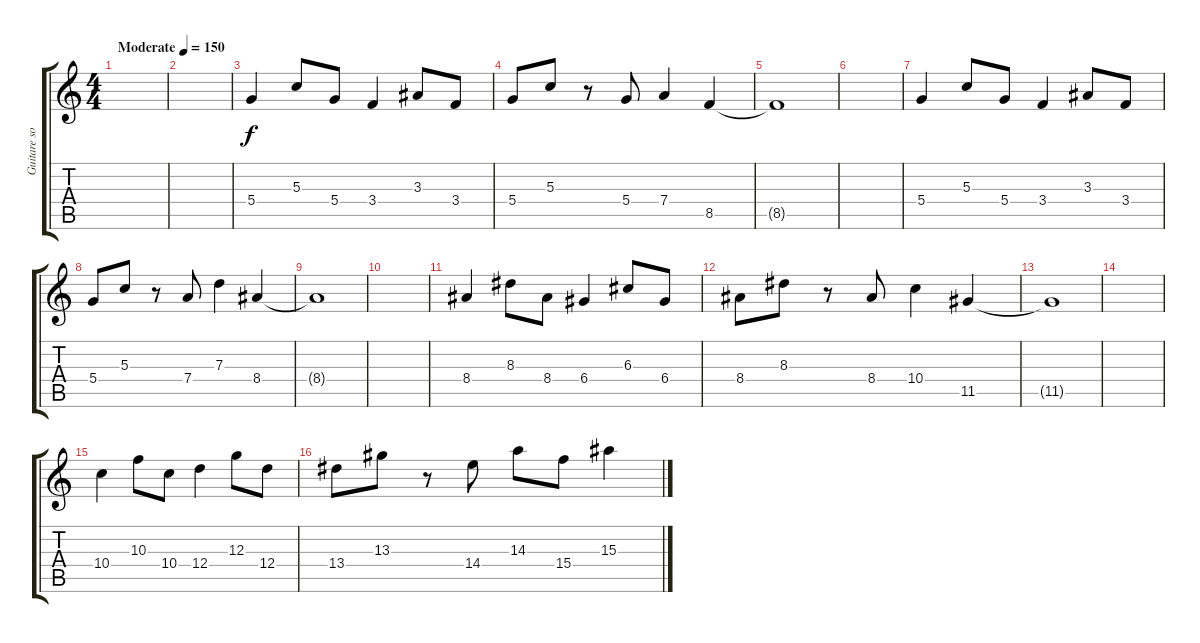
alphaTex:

\track ("Guitare solo" "Guitare so") {instrument acousticguitarnylon}
\staff {score tabs}
\tuning (E4 B3 G3 D3 A2 E2) {hide}
\ts (4 4)
\tempo (150 "Moderate")
\clef g2
\ks c
|
|
5.4.4 5.3.8 5.4.8 3.4.4 3.3.8 3.4.8 |
5.4.8 5.3.8 r.8 5.4.8 7.4.4 8.5.4 |
8.5{t}.1 |
|
5.4.4 5.3.8 5.4.8 3.4.4 3.3.8 3.4.8 |
5.4.8 5.3.8 r.8 7.4.8 7.3.4 8.4.4 |
8.4{t}.1 |
|
8.4.4 8.3.8 8.4.8 6.4.4 6.3.8 6.4.8 |
8.4.8 8.3.8 r.8 8.4.8 10.4.4 11.5.4 |
11.5{t}.1 |
|
10.4.4 10.3.8 10.4.8 12.4.4 12.3.8 12.4.8 |
13.4.8 13.3.8 r.8 14.4.8 14.3.8 15.4.8 15.3.4
